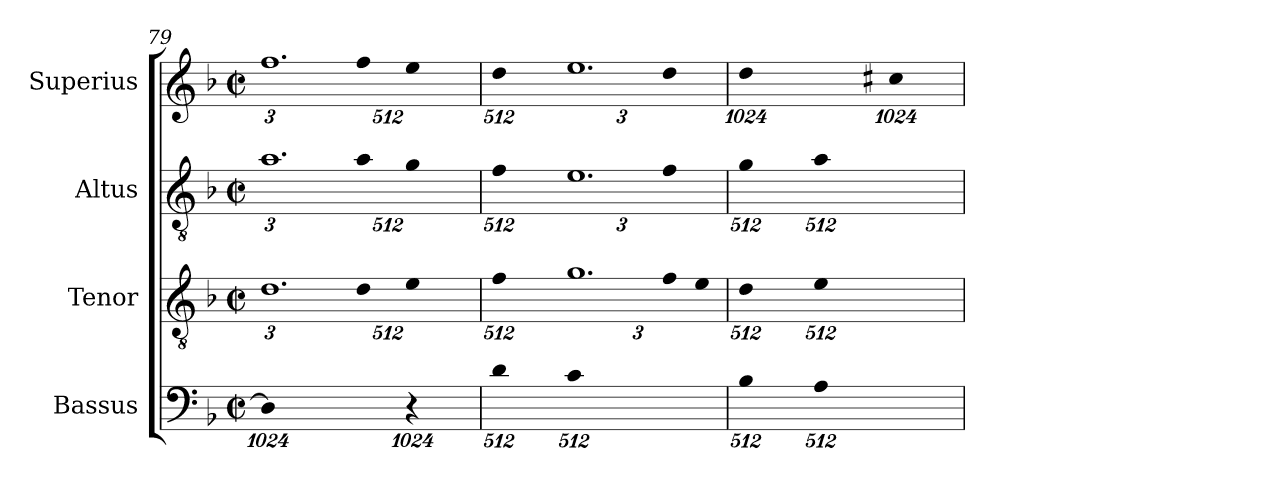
**kern	**kern	**kern	**kern
*part4	*part3	*part2	*part1
*staff4	*staff3	*staff2	*staff1
*I"Bassus	*I"Tenor	*I"Altus	*I"Superius
*I'B.	*I'T.	*	*I'S.
!!LO:LB:g=z
*clefF4	*clefGv2	*clefGv2	*clefG2
*	*ITrd7c12	*ITrd7c12	*
*k[b-]	*k[b-]	*k[b-]	*k[b-]
*F:	*F:	*F:	*F:
*M2/2	*M2/2	*M2/2	*M2/2
*met(c|)	*met(c|)	*met(c|)	*met(c|)
*Xbrackettup	*	*	*
=79	=79	=79	=79
!LO:N:vis=0	!	!	!
*	*Xbrackettup	*Xbrackettup	*Xbrackettup
1024%1365Di]	3%2.Di	3%2.Ai	3%2.ffi
!	!LO:N:vis=2	!LO:N:vis=2	!LO:N:vis=2
.	1024%341Di\	1024%341Ai\	1024%341ffi\
!LO:N:vis=1	!LO:N:vis=1	!LO:N:vis=1	!LO:N:vis=1
1024%683r	1024%683Ei	1024%683Gi	1024%683eei
=80	=80	=80	=80
!LO:N:vis=1	!LO:N:vis=1	!LO:N:vis=1	!LO:N:vis=1
512%341di	512%341Fi	512%341Fi	512%341ddi
!LO:N:vis=0	!	!	!
512%683ci	3%2.Gi	3%2.Ei	3%2.eei
!	!LO:N:vis=4	!LO:N:vis=2	!LO:N:vis=2
.	1024%171Fi\	512%171Fi\	512%171ddi\
!	!LO:N:vis=4	!	!
.	1024%171Ei\	.	.
=81	=81	=81	=81
!LO:N:vis=1	!LO:N:vis=1	!LO:N:vis=1	!LO:N:vis=0
512%341B-i	512%341Di	512%341Gi	1024%1365ddi
!LO:N:vis=0	!LO:N:vis=0	!LO:N:vis=0	!
512%683Ai	512%683Ei	512%683Ai	.
!	!	!	!LO:N:vis=1
.	.	.	1024%683cc#Xi
=	=	=	=
*-	*-	*-	*-
